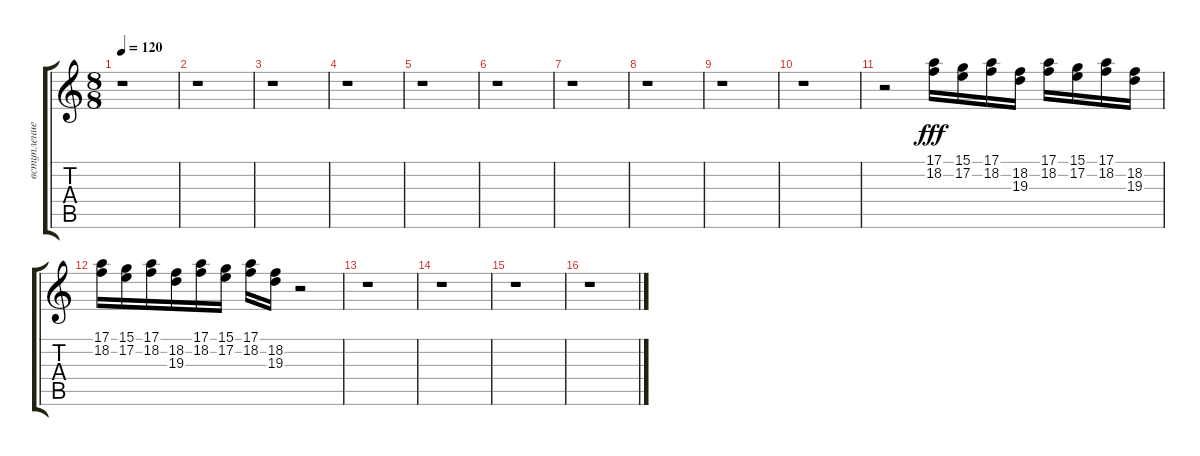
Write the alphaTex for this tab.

\track ("вступление" "вступление") {instrument brightacousticpiano}
\staff {score tabs}
\tuning (E4 B3 G3 D3 A2 E2) {hide}
\ts (8 8)
\tempo 120
\clef g2
\ks c
r.1{dy fff} |
r.1 |
r.1 |
r.1 |
r.1 |
r.1 |
r.1 |
r.1 |
r.1 |
r.1 |
r.2 (17.1 18.2).16 (15.1 17.2).16 (17.1 18.2).16 (18.2 19.3).16 (17.1 18.2).16 (15.1 17.2).16 (17.1 18.2).16 (18.2 19.3).16 |
(17.1 18.2).16 (15.1 17.2).16 (17.1 18.2).16 (18.2 19.3).16 (17.1 18.2).16 (15.1 17.2).16 (17.1 18.2).16 (18.2 19.3).16 r.2 |
r.1 |
r.1 |
r.1 |
r.1
